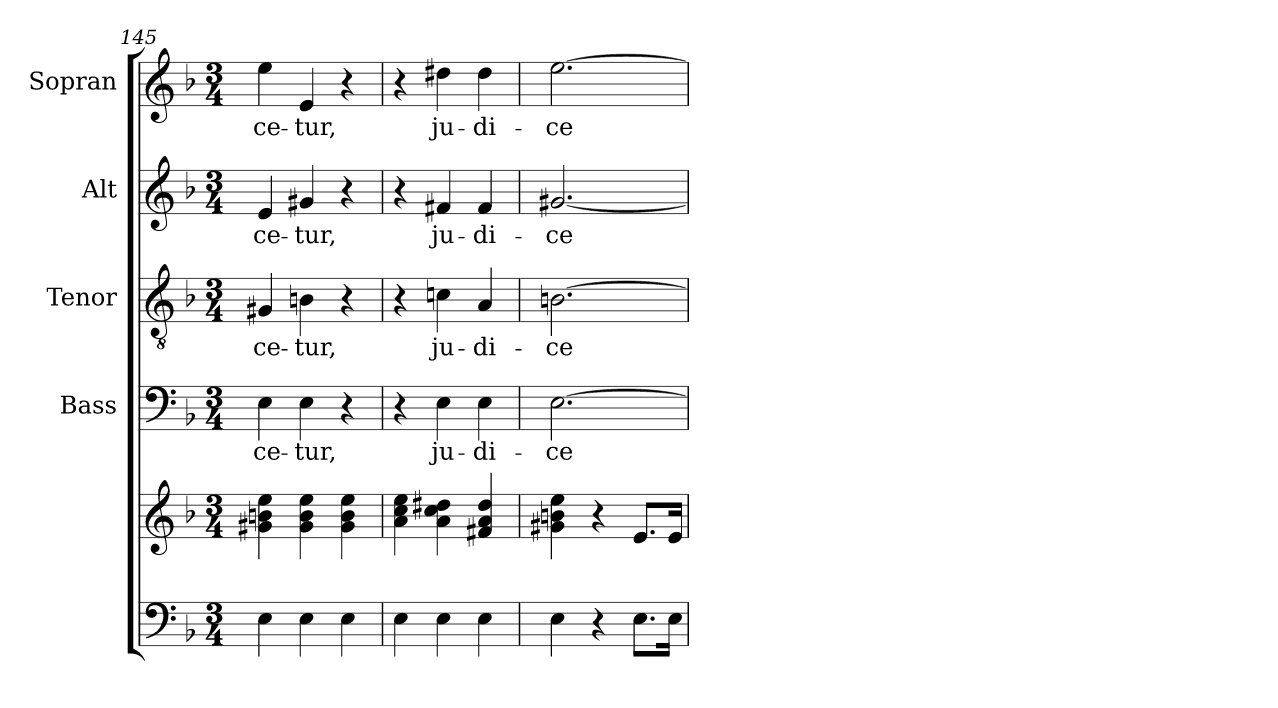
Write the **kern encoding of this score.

**kern	**kern	**kern	**text	**kern	**text	**kern	**text	**kern	**text
*part5	*part5	*part4	*part4	*part3	*part3	*part2	*part2	*part1	*part1
*staff6	*staff5	*staff4	*staff4	*staff3	*staff3	*staff2	*staff2	*staff1	*staff1
*	*	*I"Bass	*	*I"Tenor	*	*I"Alt	*	*I"Sopran	*
*	*	*I'B.	*	*I'T.	*	*I'A.	*	*I'S.	*
*clefF4	*clefG2	*clefF4	*	*clefGv2	*	*clefG2	*	*clefG2	*
*k[b-]	*k[b-]	*k[b-]	*	*k[b-]	*	*k[b-]	*	*k[b-]	*
*F:	*F:	*F:	*	*F:	*	*F:	*	*F:	*
*M3/4	*M3/4	*M3/4	*	*M3/4	*	*M3/4	*	*M3/4	*
=145	=145	=145	=145	=145	=145	=145	=145	=145	=145
!	!	!	!LO:LY:b	!	!LO:LY:b	!	!LO:LY:b	!	!LO:LY:b
4E\	4g#X\ 4bn\ 4ee\	4E\	-ce-	4G#X/	-ce-	4e/	-ce-	4ee\	-ce-
!	!	!	!LO:LY:b	!	!LO:LY:b	!	!LO:LY:b	!	!LO:LY:b
4E\	4g#\ 4b\ 4ee\	4E\	-tur,	4Bn\	-tur,	4g#X/	-tur,	4e/	-tur,
4E\	4g#\ 4b\ 4ee\	4r	.	4r	.	4r	.	4r	.
=146	=146	=146	=146	=146	=146	=146	=146	=146	=146
4E\	4a\ 4cc\ 4ee\	4r	.	4r	.	4r	.	4r	.
!	!	!	!LO:LY:b	!	!LO:LY:b	!	!LO:LY:b	!	!LO:LY:b
4E\	4a\ 4cc\ 4dd#X\	4E\	ju-	4cn\	ju-	4f#X/	ju-	4dd#X\	ju-
!	!	!	!LO:LY:b	!	!LO:LY:b	!	!LO:LY:b	!	!LO:LY:b
4E\	4f#X/ 4a/ 4dd#/	4E\	-di-	4A/	-di-	4f#/	-di-	4dd#\	-di-
=147	=147	=147	=147	=147	=147	=147	=147	=147	=147
!	!	!	!LO:LY:b	!	!LO:LY:b	!	!LO:LY:b	!	!LO:LY:b
4E\	4g#X\ 4bn\ 4ee\	[2.E\	-ce-	[2.Bn\	-ce-	[2.g#X/	-ce-	[2.ee\	-ce-
4r	4r	.	.	.	.	.	.	.	.
8.E\L	8.e/L	.	.	.	.	.	.	.	.
16E\Jk	16e/Jk	.	.	.	.	.	.	.	.
=	=	=	=	=	=	=	=	=	=
*-	*-	*-	*-	*-	*-	*-	*-	*-	*-
